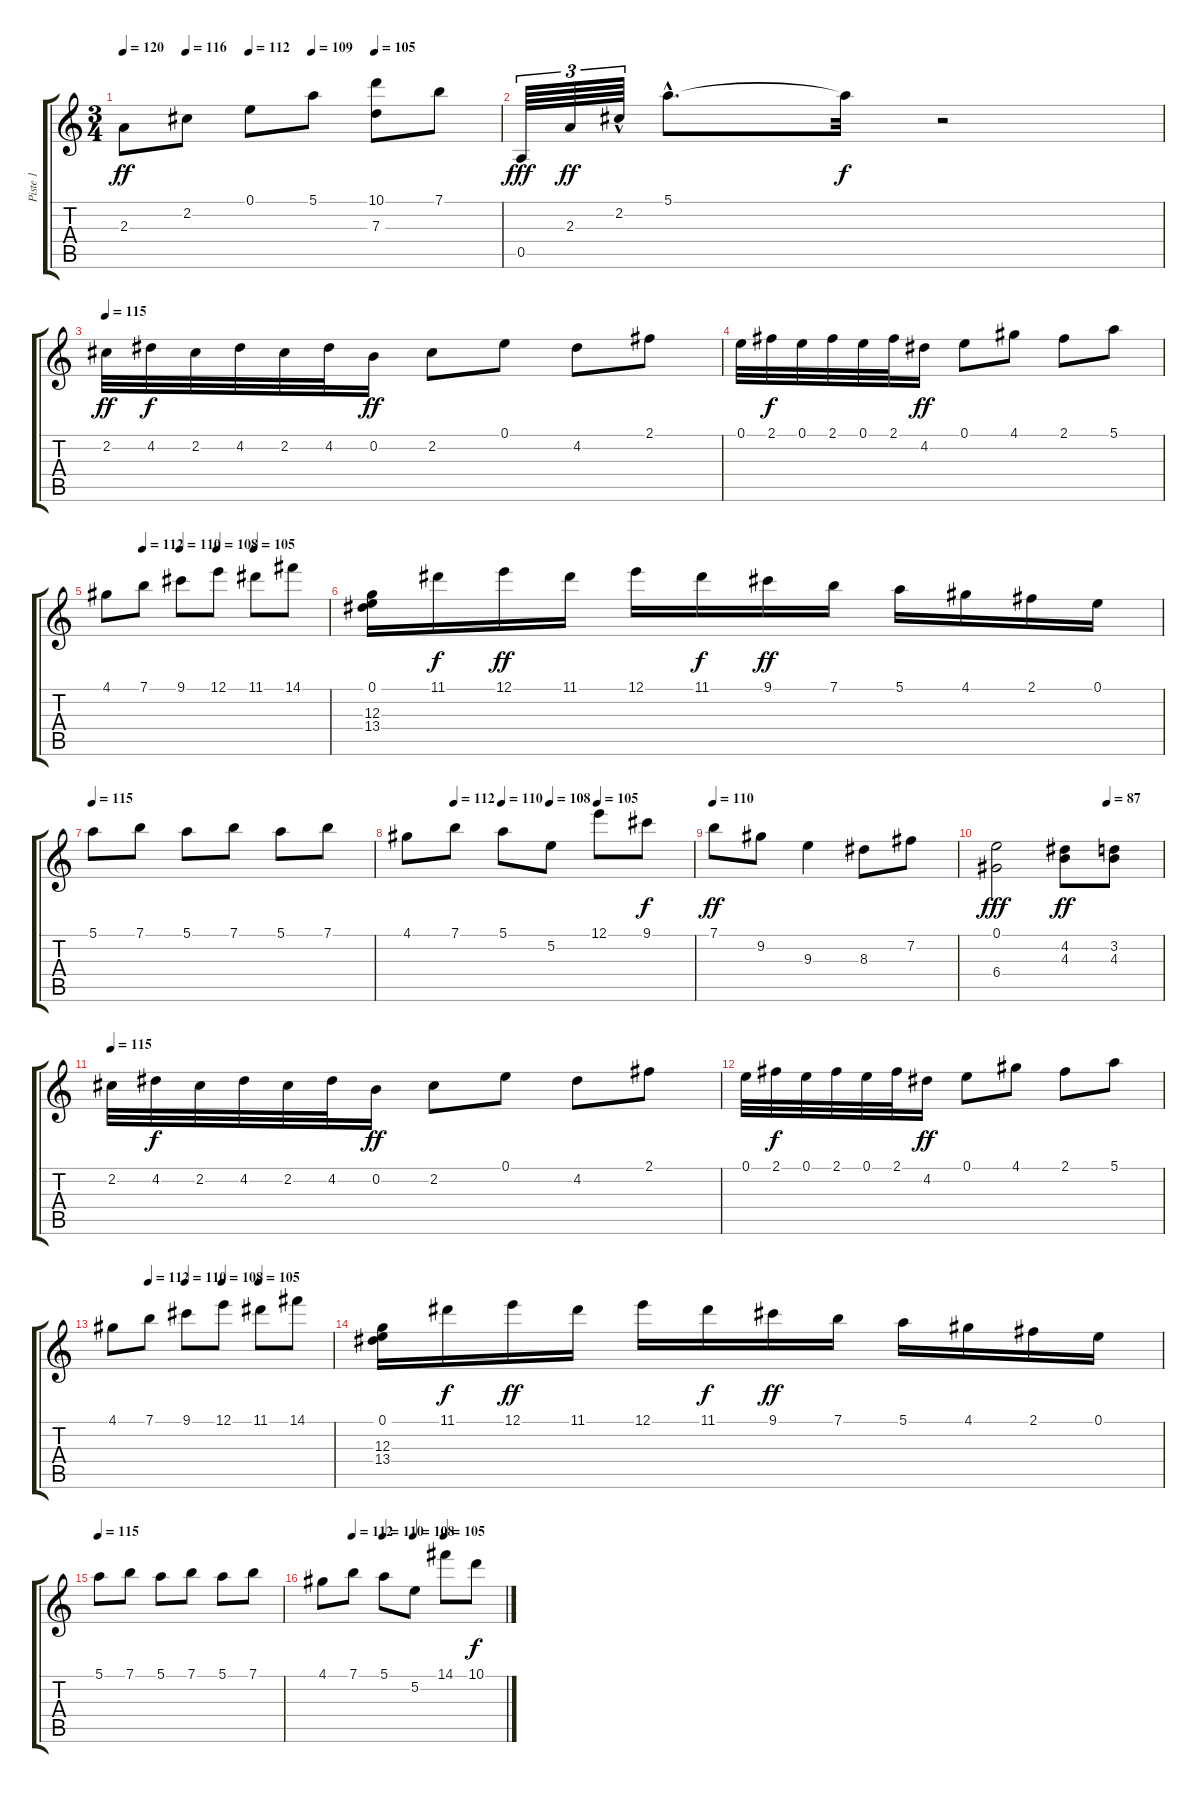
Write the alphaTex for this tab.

\track ("Piste 1" "Piste 1") {instrument acousticguitarnylon}
\staff {score tabs}
\tuning (E4 B3 G3 D3 A2 E2) {hide}
\ts (3 4)
\tempo 120
\tempo (116 0.16666666666666666)
\tempo (112 0.3333333333333333)
\tempo (109 0.5)
\tempo (105 0.6666666666666666)
\clef g2
\ks c
2.3.8{dy ff} 2.2.8 0.1.8 5.1.8 (10.1 7.3).8 7.1.8 |
0.5.64{tu (3 2) dy fff} 2.3.64{tu (3 2) dy ff} 2.2{hac}.64{tu (3 2)} 5.1{hac}.8{d} 5.1{t}.32{dy f} r.2 |
\tempo 115
2.2.32{dy ff} 4.2.32{dy f} 2.2.32 4.2.32 2.2.32 4.2.32 0.2.16{dy ff} 2.2.8 0.1.8 4.2.8 2.1.8 |
0.1.32 2.1.32{dy f} 0.1.32 2.1.32 0.1.32 2.1.32 4.2.16{dy ff} 0.1.8 4.1.8 2.1.8 5.1.8 |
\tempo (112 0.16666666666666666)
\tempo (110 0.3333333333333333)
\tempo (108 0.5)
\tempo (105 0.6666666666666666)
4.1.8 7.1.8 9.1.8 12.1.8 11.1.8 14.1.8 |
(0.1 12.3 13.4).16 11.1.16{dy f} 12.1.16{dy ff} 11.1.16 12.1.16 11.1.16{dy f} 9.1.16{dy ff} 7.1.16 5.1.16 4.1.16 2.1.16 0.1.16 |
\tempo 115
5.1.8 7.1.8 5.1.8 7.1.8 5.1.8 7.1.8 |
\tempo (112 0.16666666666666666)
\tempo (110 0.3333333333333333)
\tempo (108 0.5)
\tempo (105 0.6666666666666666)
4.1.8 7.1.8 5.1.8 5.2.8 12.1.8 9.1.8{dy f} |
\tempo 110
7.1.8{dy ff} 9.2.8 9.3.4 8.3.8 7.2.8 |
\tempo (87 0.6666666666666666)
(0.1 6.4).2{dy fff} (4.2 4.3).8{dy ff} (3.2 4.3).8 |
\tempo 115
2.2.32 4.2.32{dy f} 2.2.32 4.2.32 2.2.32 4.2.32 0.2.16{dy ff} 2.2.8 0.1.8 4.2.8 2.1.8 |
0.1.32 2.1.32{dy f} 0.1.32 2.1.32 0.1.32 2.1.32 4.2.16{dy ff} 0.1.8 4.1.8 2.1.8 5.1.8 |
\tempo (112 0.16666666666666666)
\tempo (110 0.3333333333333333)
\tempo (108 0.5)
\tempo (105 0.6666666666666666)
4.1.8 7.1.8 9.1.8 12.1.8 11.1.8 14.1.8 |
(0.1 12.3 13.4).16 11.1.16{dy f} 12.1.16{dy ff} 11.1.16 12.1.16 11.1.16{dy f} 9.1.16{dy ff} 7.1.16 5.1.16 4.1.16 2.1.16 0.1.16 |
\tempo 115
5.1.8 7.1.8 5.1.8 7.1.8 5.1.8 7.1.8 |
\tempo (112 0.16666666666666666)
\tempo (110 0.3333333333333333)
\tempo (108 0.5)
\tempo (105 0.6666666666666666)
4.1.8 7.1.8 5.1.8 5.2.8 14.1.8 10.1.8{dy f}
